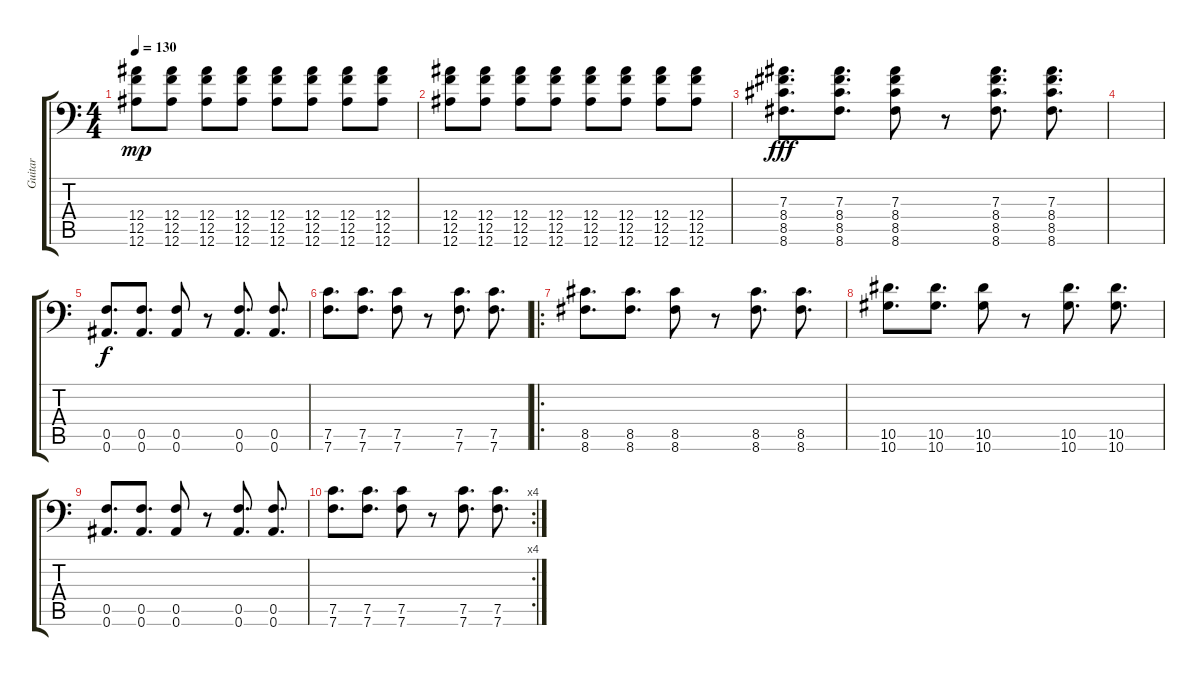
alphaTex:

\track ("Guitar" "Guitar") {instrument distortionguitar}
\staff {score tabs}
\tuning (C4 G3 Eb3 Bb2 F2 Bb1) {hide}
\ts (4 4)
\tempo 130
\clef f4
\ks c
(12.4 12.5 12.6).8{dy mp} (12.4 12.5 12.6).8 (12.4 12.5 12.6).8 (12.4 12.5 12.6).8 (12.4 12.5 12.6).8 (12.4 12.5 12.6).8 (12.4 12.5 12.6).8 (12.4 12.5 12.6).8 |
(12.4 12.5 12.6).8 (12.4 12.5 12.6).8 (12.4 12.5 12.6).8 (12.4 12.5 12.6).8 (12.4 12.5 12.6).8 (12.4 12.5 12.6).8 (12.4 12.5 12.6).8 (12.4 12.5 12.6).8 |
(7.3 8.4 8.5 8.6).8{d dy fff} (7.3 8.4 8.5 8.6).8{d} (7.3 8.4 8.5 8.6).8 r.8 (7.3 8.4 8.5 8.6).8{d} (7.3 8.4 8.5 8.6).8{d} |
|
(0.5 0.6).8{d dy f} (0.5 0.6).8{d} (0.5 0.6).8 r.8 (0.5 0.6).8{d} (0.5 0.6).8{d} |
(7.5 7.6).8{d} (7.5 7.6).8{d} (7.5 7.6).8 r.8 (7.5 7.6).8{d} (7.5 7.6).8{d} |
\ro
(8.5 8.6).8{d} (8.5 8.6).8{d} (8.5 8.6).8 r.8 (8.5 8.6).8{d} (8.5 8.6).8{d} |
(10.5 10.6).8{d} (10.5 10.6).8{d} (10.5 10.6).8 r.8 (10.5 10.6).8{d} (10.5 10.6).8{d} |
(0.5 0.6).8{d} (0.5 0.6).8{d} (0.5 0.6).8 r.8 (0.5 0.6).8{d} (0.5 0.6).8{d} |
\rc 4
(7.5 7.6).8{d} (7.5 7.6).8{d} (7.5 7.6).8 r.8 (7.5 7.6).8{d} (7.5 7.6).8{d}
